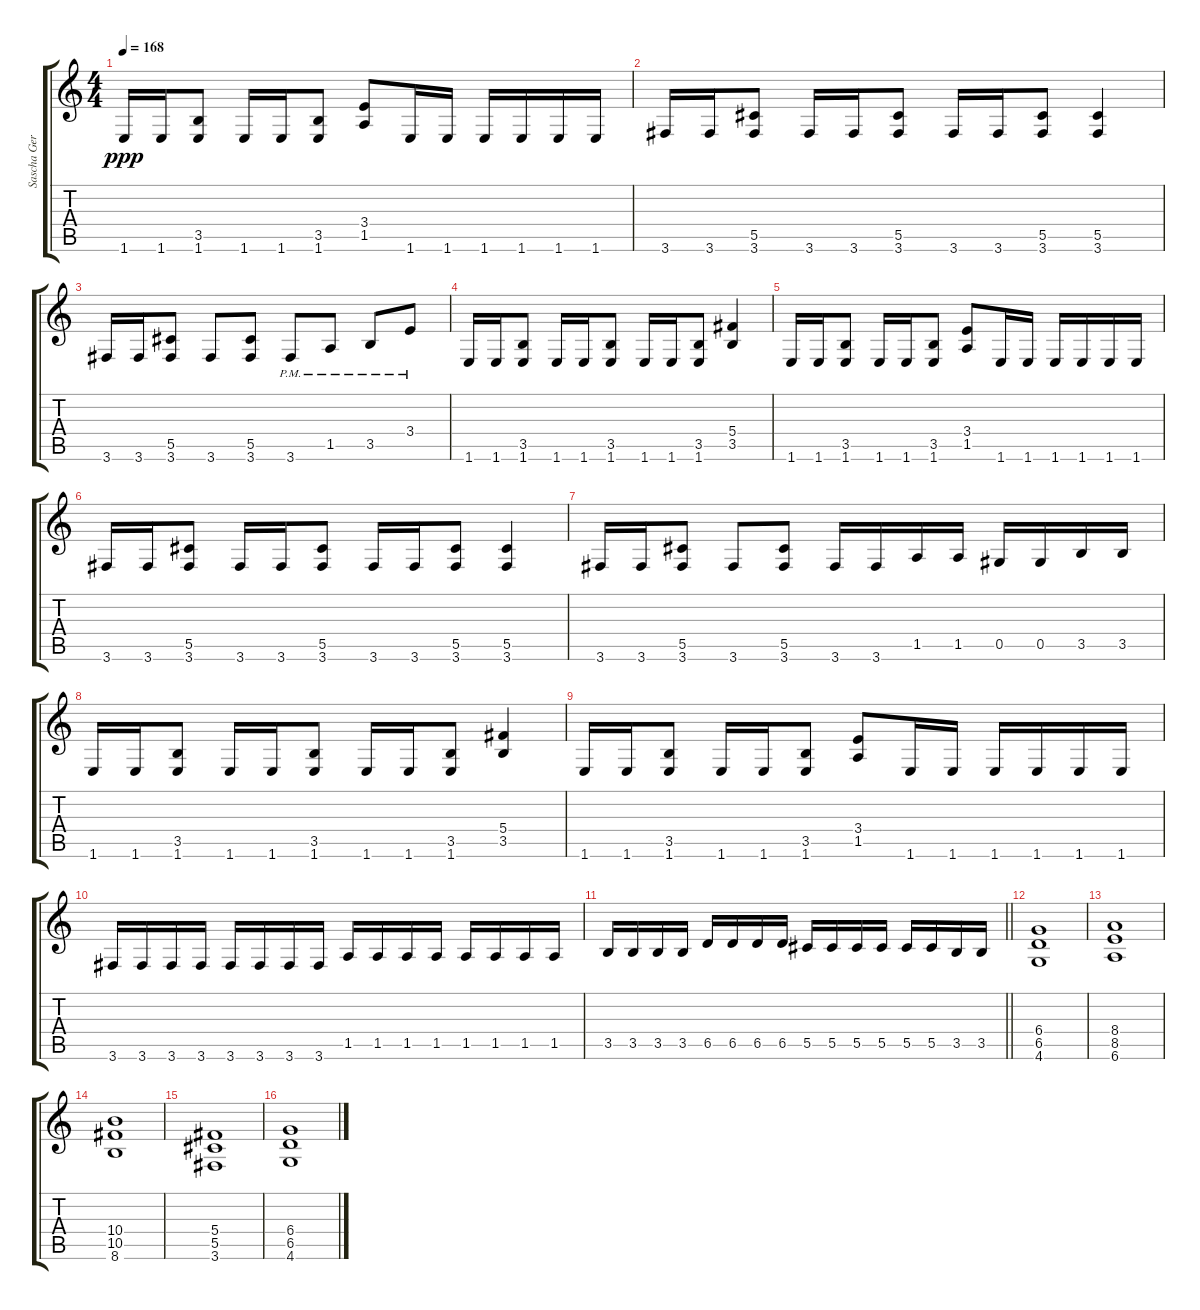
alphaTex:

\track ("Sascha Gerstner" "Sascha Ger") {instrument overdrivenguitar}
\staff {score tabs}
\tuning (Eb4 Bb3 Gb3 Db3 Ab2 Eb2) {hide}
\ts (4 4)
\tempo 168
\clef g2
\ks c
1.6.16{dy ppp} 1.6.16 (3.5 1.6).8 1.6.16 1.6.16 (3.5 1.6).8 (3.4 1.5).8 1.6.16 1.6.16 1.6.16 1.6.16 1.6.16 1.6.16 |
3.6.16 3.6.16 (5.5 3.6).8 3.6.16 3.6.16 (5.5 3.6).8 3.6.16 3.6.16 (5.5 3.6).8 (5.5 3.6).4 |
3.6.16 3.6.16 (5.5 3.6).8 3.6.8 (5.5 3.6).8 3.6{pm}.8 1.5{pm}.8 3.5{pm}.8 3.4{pm}.8 |
1.6.16 1.6.16 (3.5 1.6).8 1.6.16 1.6.16 (3.5 1.6).8 1.6.16 1.6.16 (3.5 1.6).8 (5.4 3.5).4 |
1.6.16 1.6.16 (3.5 1.6).8 1.6.16 1.6.16 (3.5 1.6).8 (3.4 1.5).8 1.6.16 1.6.16 1.6.16 1.6.16 1.6.16 1.6.16 |
3.6.16 3.6.16 (5.5 3.6).8 3.6.16 3.6.16 (5.5 3.6).8 3.6.16 3.6.16 (5.5 3.6).8 (5.5 3.6).4 |
3.6.16 3.6.16 (5.5 3.6).8 3.6.8 (5.5 3.6).8 3.6.16 3.6.16 1.5.16 1.5.16 0.5.16 0.5.16 3.5.16 3.5.16 |
1.6.16 1.6.16 (3.5 1.6).8 1.6.16 1.6.16 (3.5 1.6).8 1.6.16 1.6.16 (3.5 1.6).8 (5.4 3.5).4 |
1.6.16 1.6.16 (3.5 1.6).8 1.6.16 1.6.16 (3.5 1.6).8 (3.4 1.5).8 1.6.16 1.6.16 1.6.16 1.6.16 1.6.16 1.6.16 |
3.6.16 3.6.16 3.6.16 3.6.16 3.6.16 3.6.16 3.6.16 3.6.16 1.5.16 1.5.16 1.5.16 1.5.16 1.5.16 1.5.16 1.5.16 1.5.16 |
\barLineRight lightlight
3.5.16 3.5.16 3.5.16 3.5.16 6.5.16 6.5.16 6.5.16 6.5.16 5.5.16 5.5.16 5.5.16 5.5.16 5.5.16 5.5.16 3.5.16 3.5.16 |
\section ("" "")
(6.4 6.5 4.6).1 |
(8.4 8.5 6.6).1 |
(10.4 10.5 8.6).1 |
(5.4 5.5 3.6).1 |
(6.4 6.5 4.6).1
